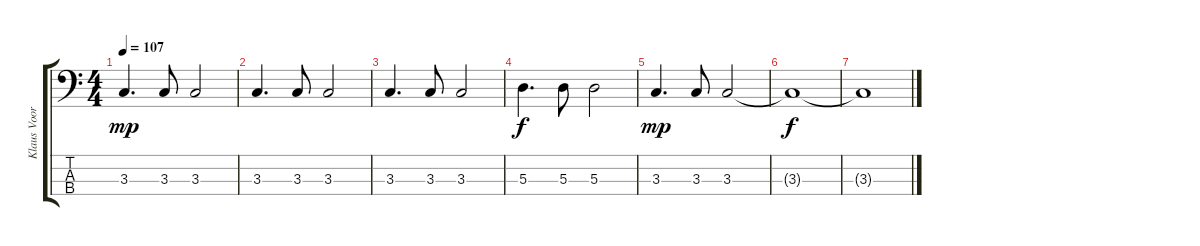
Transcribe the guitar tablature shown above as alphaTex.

\track ("Klaus Voormann (Bass)" "Klaus Voor") {instrument electricbassfinger}
\staff {score tabs}
\tuning (G2 D2 A1 E1) {hide}
\ts (4 4)
\tempo 107
\clef f4
\ks c
3.3.4{d dy mp} 3.3.8 3.3.2 |
3.3.4{d} 3.3.8 3.3.2 |
3.3.4{d} 3.3.8 3.3.2 |
5.3.4{d dy f} 5.3.8 5.3.2 |
3.3.4{d dy mp} 3.3.8 3.3.2 |
3.3{t}.1{dy f} |
3.3{t}.1
